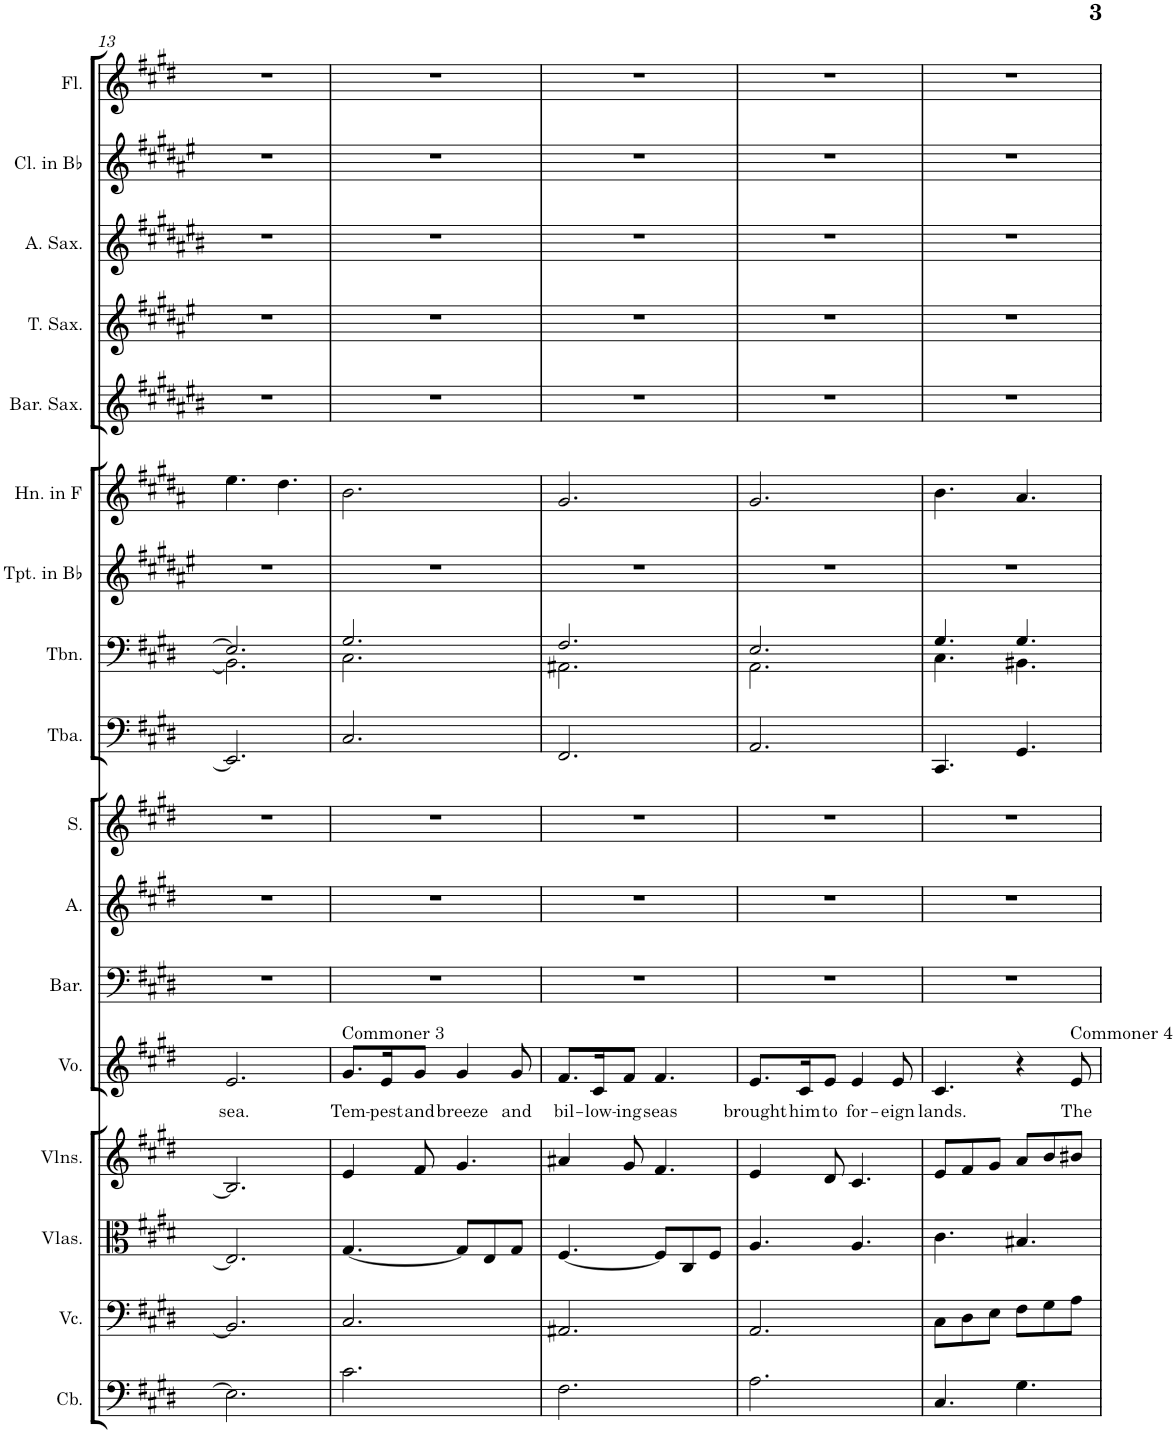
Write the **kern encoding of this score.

**kern	**kern	**kern	**kern	**kern	**text	**harte	**kern	**kern	**kern	**kern	**kern	**kern	**kern	**kern	**kern	**kern	**kern	**kern
*part17	*part16	*part15	*part14	*part13	*part13	*part13	*part12	*part11	*part10	*part9	*part8	*part7	*part6	*part5	*part4	*part3	*part2	*part1
*staff17	*staff16	*staff15	*staff14	*staff13	*staff13	*	*staff12	*staff11	*staff10	*staff9	*staff8	*staff7	*staff6	*staff5	*staff4	*staff3	*staff2	*staff1
*I"Contrabass	*I"Violoncello	*I"Violas	*I"Violins	*I"Voice	*	*	*I"Baritone	*I"Alto	*I"Soprano	*I"Tuba	*I"Trombone	*I"Trumpet in Bb	*I"Horn in F	*I"Baritone Saxophone	*I"Tenor Saxophone	*I"Alto Saxophone	*I"Clarinet in Bb	*I"Flute
*I'Cb.	*I'Vc.	*I'Vlas.	*I'Vlns.	*I'Vo.	*	*	*I'Bar.	*I'A.	*I'S.	*I'Tba.	*I'Tbn.	*I'Tpt. in Bb	*I'Hn. in F	*I'Bar. Sax.	*I'T. Sax.	*I'A. Sax.	*I'Cl. in Bb	*I'Fl.
!!LO:PB:g=z
*clefF4	*clefF4	*clefC3	*clefG2	*clefG2	*	*	*clefF4	*clefG2	*clefG2	*clefF4	*clefF4	*clefG2	*clefG2	*clefG2	*clefG2	*clefG2	*clefG2	*clefG2
*Trd7c12	*	*	*	*	*	*	*	*	*	*	*	*Trd1c2	*Trd4c7	*Trd12c21	*Trd8c14	*Trd5c9	*Trd1c2	*
*k[f#c#g#d#]	*k[f#c#g#d#]	*k[f#c#g#d#]	*k[f#c#g#d#]	*k[f#c#g#d#]	*	*	*k[f#c#g#d#]	*k[f#c#g#d#]	*k[f#c#g#d#]	*k[f#c#g#d#]	*k[f#c#g#d#]	*k[f#c#g#d#a#e#]	*k[f#c#g#d#a#]	*k[f#c#g#d#a#e#b#]	*k[f#c#g#d#a#e#]	*k[f#c#g#d#a#e#b#]	*k[f#c#g#d#a#e#]	*k[f#c#g#d#]
*M6/8	*M6/8	*M6/8	*M6/8	*M6/8	*	*	*M6/8	*M6/8	*M6/8	*M6/8	*M6/8	*M6/8	*M6/8	*M6/8	*M6/8	*M6/8	*M6/8	*M6/8
=13	=13	=13	=13	=13	=13	=13	=13	=13	=13	=13	=13	=13	=13	=13	=13	=13	=13	=13
!	!	!	!	!	!LO:LY:b	!	!	!	!	!	!	!	!	!	!	!	!	!
*	*	*	*	*	*	*	*	*	*	*	*^	*	*	*	*	*	*	*
2.E\]	2.BB/]	2.E/]	2.B/]	2.e/	sea.	.	2.r	2.r	2.r	2.EE/]	2.E/]	2.BB\]	2.r	4.ee\	2.r	2.r	2.r	2.r	2.r
.	.	.	.	.	.	.	.	.	.	.	.	.	.	4.dd#\	.	.	.	.	.
=14	=14	=14	=14	=14	=14	=14	=14	=14	=14	=14	=14	=14	=14	=14	=14	=14	=14	=14	=14
!	!	!	!	!LO:TX:a:t=Commoner 3	!	!	!	!	!	!	!	!	!	!	!	!	!	!	!
!	!	!	!	!	!LO:LY:b	!	!	!	!	!	!	!	!	!	!	!	!	!	!
2.c#\	2.C#/	[4.G#/	4e/	8.g#/L	Tem-	.	2.r	2.r	2.r	2.C#/	2.G#/	2.C#\	2.r	2.b\	2.r	2.r	2.r	2.r	2.r
!	!	!	!	!	!LO:LY:b	!	!	!	!	!	!	!	!	!	!	!	!	!	!
.	.	.	.	16e/K	-pest	.	.	.	.	.	.	.	.	.	.	.	.	.	.
!	!	!	!	!	!LO:LY:b	!	!	!	!	!	!	!	!	!	!	!	!	!	!
.	.	.	8f#/	8g#/J	and	.	.	.	.	.	.	.	.	.	.	.	.	.	.
!	!	!	!	!	!LO:LY:b	!	!	!	!	!	!	!	!	!	!	!	!	!	!
.	.	8G#/L]	4.g#/	4g#/	breeze	.	.	.	.	.	.	.	.	.	.	.	.	.	.
.	.	8E/	.	.	.	.	.	.	.	.	.	.	.	.	.	.	.	.	.
!	!	!	!	!	!LO:LY:b	!	!	!	!	!	!	!	!	!	!	!	!	!	!
.	.	8G#/J	.	8g#/	and	.	.	.	.	.	.	.	.	.	.	.	.	.	.
=15	=15	=15	=15	=15	=15	=15	=15	=15	=15	=15	=15	=15	=15	=15	=15	=15	=15	=15	=15
!	!	!	!	!	!LO:LY:b	!	!	!	!	!	!	!	!	!	!	!	!	!	!
2.F#\	2.AA#X/	[4.F#/	4a#X/	8.f#/L	bil-	.	2.r	2.r	2.r	2.FF#/	2.F#/	2.AA#X\	2.r	2.g#/	2.r	2.r	2.r	2.r	2.r
!	!	!	!	!	!LO:LY:b	!	!	!	!	!	!	!	!	!	!	!	!	!	!
.	.	.	.	16c#/K	-low-	.	.	.	.	.	.	.	.	.	.	.	.	.	.
!	!	!	!	!	!LO:LY:b	!	!	!	!	!	!	!	!	!	!	!	!	!	!
.	.	.	8g#/	8f#/J	-ing	.	.	.	.	.	.	.	.	.	.	.	.	.	.
!	!	!	!	!	!LO:LY:b	!	!	!	!	!	!	!	!	!	!	!	!	!	!
.	.	8F#/L]	4.f#/	4.f#/	seas	.	.	.	.	.	.	.	.	.	.	.	.	.	.
.	.	8C#/	.	.	.	.	.	.	.	.	.	.	.	.	.	.	.	.	.
.	.	8F#/J	.	.	.	.	.	.	.	.	.	.	.	.	.	.	.	.	.
=16	=16	=16	=16	=16	=16	=16	=16	=16	=16	=16	=16	=16	=16	=16	=16	=16	=16	=16	=16
!	!	!	!	!	!LO:LY:b	!LO:H:kt=N.C.	!	!	!	!	!	!	!	!	!	!	!	!	!
2.A\	2.AA/	4.A/	4e/	8.e/L	brought	N	2.r	2.r	2.r	2.AA/	2.E/	2.AA\	2.r	2.g#/	2.r	2.r	2.r	2.r	2.r
!	!	!	!	!	!LO:LY:b	!	!	!	!	!	!	!	!	!	!	!	!	!	!
.	.	.	.	16c#/K	him	.	.	.	.	.	.	.	.	.	.	.	.	.	.
!	!	!	!	!	!LO:LY:b	!	!	!	!	!	!	!	!	!	!	!	!	!	!
.	.	.	8d#/	8e/J	to	.	.	.	.	.	.	.	.	.	.	.	.	.	.
!	!	!	!	!	!LO:LY:b	!	!	!	!	!	!	!	!	!	!	!	!	!	!
.	.	4.A/	4.c#/	4e/	for-	.	.	.	.	.	.	.	.	.	.	.	.	.	.
!	!	!	!	!	!LO:LY:b	!	!	!	!	!	!	!	!	!	!	!	!	!	!
.	.	.	.	8e/	-eign	.	.	.	.	.	.	.	.	.	.	.	.	.	.
=17	=17	=17	=17	=17	=17	=17	=17	=17	=17	=17	=17	=17	=17	=17	=17	=17	=17	=17	=17
!	!	!	!	!	!LO:LY:b	!	!	!	!	!	!	!	!	!	!	!	!	!	!
4.C#/	8C#\L	4.c#\	8e/L	4.c#/	lands.	.	2.r	2.r	2.r	4.CC#/	4.G#/	4.C#\	2.r	4.b\	2.r	2.r	2.r	2.r	2.r
.	8D#\	.	8f#/	.	.	.	.	.	.	.	.	.	.	.	.	.	.	.	.
.	8E\J	.	8g#/J	.	.	.	.	.	.	.	.	.	.	.	.	.	.	.	.
4.G#\	8F#\L	4.B#X/	8a/L	4r	.	.	.	.	.	4.GG#/	4.G#/	4.BB#X\	.	4.a#/	.	.	.	.	.
.	8G#\	.	8b/	.	.	.	.	.	.	.	.	.	.	.	.	.	.	.	.
!	!	!	!	!LO:TX:a:t=Commoner 4	!	!	!	!	!	!	!	!	!	!	!	!	!	!	!
!	!	!	!	!	!LO:LY:b	!	!	!	!	!	!	!	!	!	!	!	!	!	!
.	8A\J	.	8b#X/J	8e/	The	.	.	.	.	.	.	.	.	.	.	.	.	.	.
*	*	*	*	*	*	*	*	*	*	*	*v	*v	*	*	*	*	*	*	*
=	=	=	=	=	=	=	=	=	=	=	=	=	=	=	=	=	=	=
*-	*-	*-	*-	*-	*-	*-	*-	*-	*-	*-	*-	*-	*-	*-	*-	*-	*-	*-
